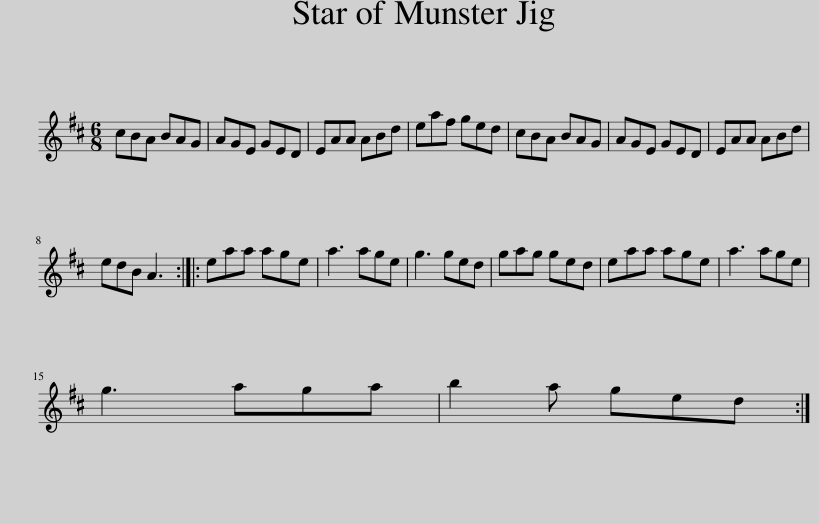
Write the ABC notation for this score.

X:1
L:1/8
M:6/8
I:linebreak $
K:D
V:1 treble
V:1
 cBA BAG | AGE GED | EAA ABd | eaf ged | cBA BAG | %5
 AGE GED | EAA ABd |$ edB A3 :: eaa age | a3 age | %10
 g3 ged | gag ged | eaa age | a3 age |$ g3 aga | %15
 b2 a ged :| %16
